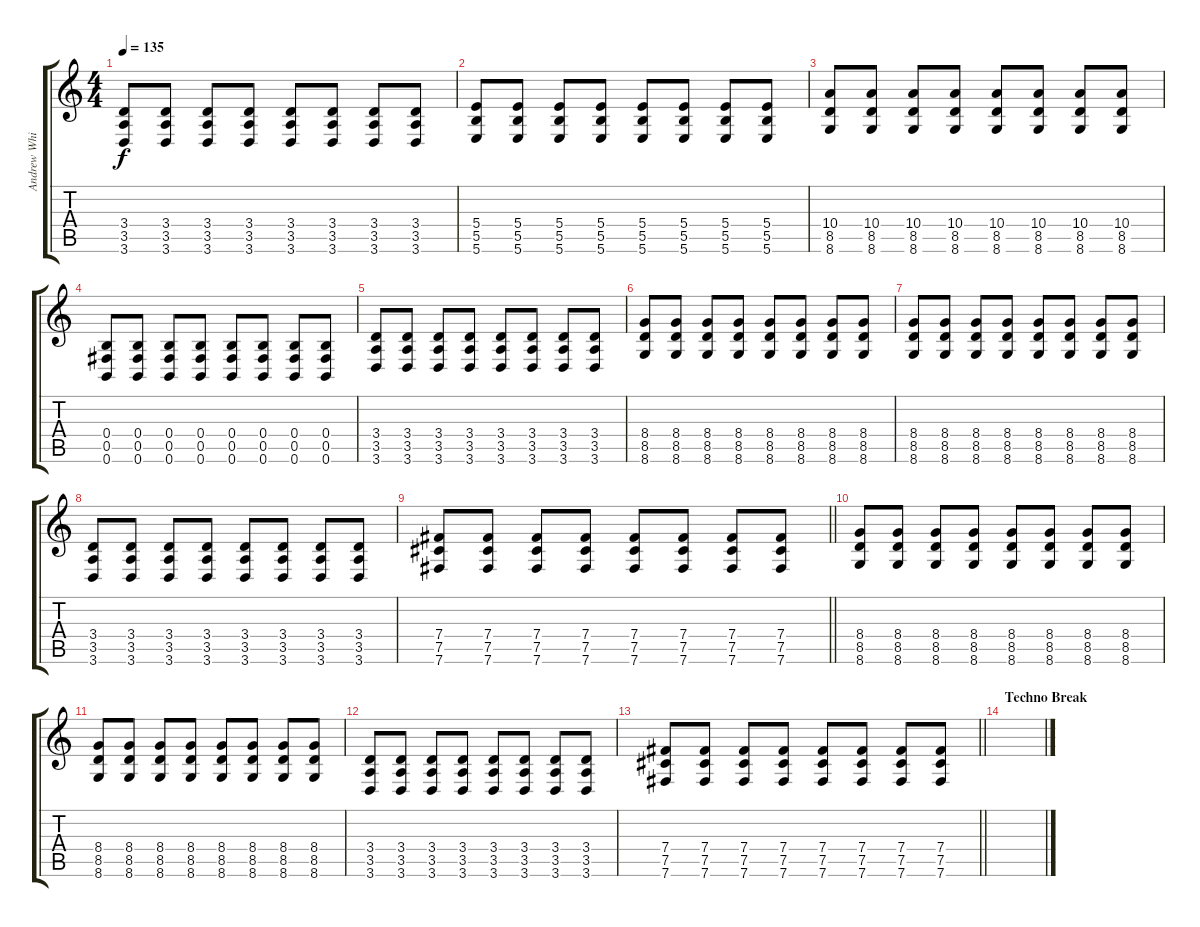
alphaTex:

\track ("Andrew Whiting" "Andrew Whi") {instrument distortionguitar}
\staff {score tabs}
\tuning (Db4 Ab3 E3 B2 Gb2 B1) {hide}
\ts (4 4)
\tempo 135
\clef g2
\ks c
(3.4 3.5 3.6).8{dy f} (3.4 3.5 3.6).8 (3.4 3.5 3.6).8 (3.4 3.5 3.6).8 (3.4 3.5 3.6).8 (3.4 3.5 3.6).8 (3.4 3.5 3.6).8 (3.4 3.5 3.6).8 |
(5.4 5.5 5.6).8 (5.4 5.5 5.6).8 (5.4 5.5 5.6).8 (5.4 5.5 5.6).8 (5.4 5.5 5.6).8 (5.4 5.5 5.6).8 (5.4 5.5 5.6).8 (5.4 5.5 5.6).8 |
(10.4 8.5 8.6).8 (10.4 8.5 8.6).8 (10.4 8.5 8.6).8 (10.4 8.5 8.6).8 (10.4 8.5 8.6).8 (10.4 8.5 8.6).8 (10.4 8.5 8.6).8 (10.4 8.5 8.6).8 |
(0.4 0.5 0.6).8 (0.4 0.5 0.6).8 (0.4 0.5 0.6).8 (0.4 0.5 0.6).8 (0.4 0.5 0.6).8 (0.4 0.5 0.6).8 (0.4 0.5 0.6).8 (0.4 0.5 0.6).8 |
(3.4 3.5 3.6).8 (3.4 3.5 3.6).8 (3.4 3.5 3.6).8 (3.4 3.5 3.6).8 (3.4 3.5 3.6).8 (3.4 3.5 3.6).8 (3.4 3.5 3.6).8 (3.4 3.5 3.6).8 |
(8.4 8.5 8.6).8 (8.4 8.5 8.6).8 (8.4 8.5 8.6).8 (8.4 8.5 8.6).8 (8.4 8.5 8.6).8 (8.4 8.5 8.6).8 (8.4 8.5 8.6).8 (8.4 8.5 8.6).8 |
(8.4 8.5 8.6).8 (8.4 8.5 8.6).8 (8.4 8.5 8.6).8 (8.4 8.5 8.6).8 (8.4 8.5 8.6).8 (8.4 8.5 8.6).8 (8.4 8.5 8.6).8 (8.4 8.5 8.6).8 |
(3.4 3.5 3.6).8 (3.4 3.5 3.6).8 (3.4 3.5 3.6).8 (3.4 3.5 3.6).8 (3.4 3.5 3.6).8 (3.4 3.5 3.6).8 (3.4 3.5 3.6).8 (3.4 3.5 3.6).8 |
\barLineRight lightlight
(7.4 7.5 7.6).8 (7.4 7.5 7.6).8 (7.4 7.5 7.6).8 (7.4 7.5 7.6).8 (7.4 7.5 7.6).8 (7.4 7.5 7.6).8 (7.4 7.5 7.6).8 (7.4 7.5 7.6).8 |
(8.4 8.5 8.6).8 (8.4 8.5 8.6).8 (8.4 8.5 8.6).8 (8.4 8.5 8.6).8 (8.4 8.5 8.6).8 (8.4 8.5 8.6).8 (8.4 8.5 8.6).8 (8.4 8.5 8.6).8 |
(8.4 8.5 8.6).8 (8.4 8.5 8.6).8 (8.4 8.5 8.6).8 (8.4 8.5 8.6).8 (8.4 8.5 8.6).8 (8.4 8.5 8.6).8 (8.4 8.5 8.6).8 (8.4 8.5 8.6).8 |
(3.4 3.5 3.6).8 (3.4 3.5 3.6).8 (3.4 3.5 3.6).8 (3.4 3.5 3.6).8 (3.4 3.5 3.6).8 (3.4 3.5 3.6).8 (3.4 3.5 3.6).8 (3.4 3.5 3.6).8 |
\barLineRight lightlight
(7.4 7.5 7.6).8 (7.4 7.5 7.6).8 (7.4 7.5 7.6).8 (7.4 7.5 7.6).8 (7.4 7.5 7.6).8 (7.4 7.5 7.6).8 (7.4 7.5 7.6).8 (7.4 7.5 7.6).8 |
\section ("" "Techno Break")
